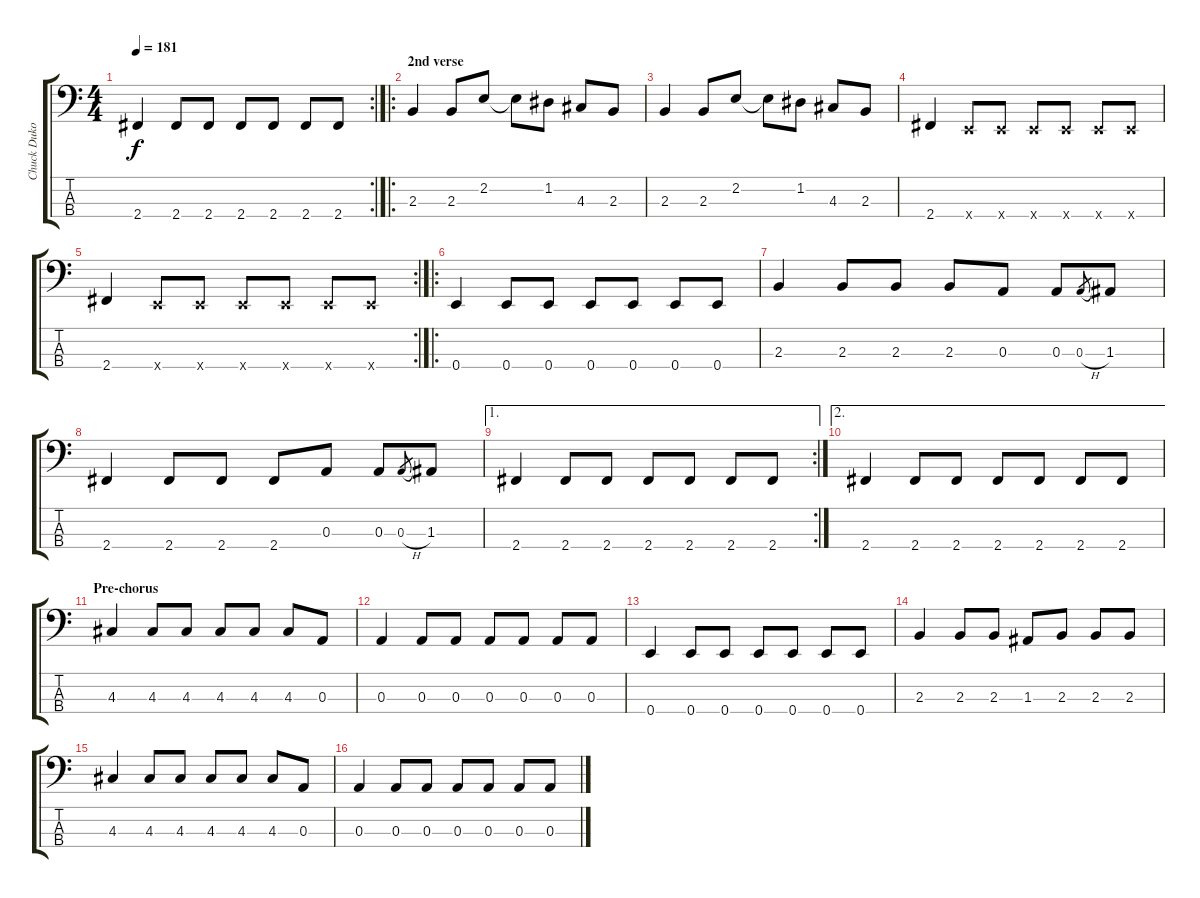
\track ("Chuck Dukowski - Bass" "Chuck Duko") {instrument electricbasspick}
\staff {score tabs}
\tuning (G2 D2 A1 E1) {hide}
\rc 2
\ts (4 4)
\tempo 181
\clef f4
\ks c
2.4.4{dy f} 2.4.8 2.4.8 2.4.8 2.4.8 2.4.8 2.4.8 |
\ro
\section ("" "2nd verse")
2.3.4 2.3.8 2.2.8 2.2{t}.8 1.2.8 4.3.8 2.3.8 |
2.3.4 2.3.8 2.2.8 2.2{t}.8 1.2.8 4.3.8 2.3.8 |
2.4.4 0.4{x}.8 0.4{x}.8 0.4{x}.8 0.4{x}.8 0.4{x}.8 0.4{x}.8 |
\rc 2
2.4.4 0.4{x}.8 0.4{x}.8 0.4{x}.8 0.4{x}.8 0.4{x}.8 0.4{x}.8 |
\ro
0.4.4 0.4.8 0.4.8 0.4.8 0.4.8 0.4.8 0.4.8 |
2.3.4 2.3.8 2.3.8 2.3.8 0.3.8 0.3.8 0.3{h}.8{gr} 1.3.8 |
2.4.4 2.4.8 2.4.8 2.4.8 0.3.8 0.3.8 0.3{h}.8{gr} 1.3.8 |
\ae 1
\rc 2
2.4.4 2.4.8 2.4.8 2.4.8 2.4.8 2.4.8 2.4.8 |
\ae 2
2.4.4 2.4.8 2.4.8 2.4.8 2.4.8 2.4.8 2.4.8 |
\section ("" "Pre-chorus")
4.3.4 4.3.8 4.3.8 4.3.8 4.3.8 4.3.8 0.3.8 |
0.3.4 0.3.8 0.3.8 0.3.8 0.3.8 0.3.8 0.3.8 |
0.4.4 0.4.8 0.4.8 0.4.8 0.4.8 0.4.8 0.4.8 |
2.3.4 2.3.8 2.3.8 1.3.8 2.3.8 2.3.8 2.3.8 |
4.3.4 4.3.8 4.3.8 4.3.8 4.3.8 4.3.8 0.3.8 |
0.3.4 0.3.8 0.3.8 0.3.8 0.3.8 0.3.8 0.3.8
